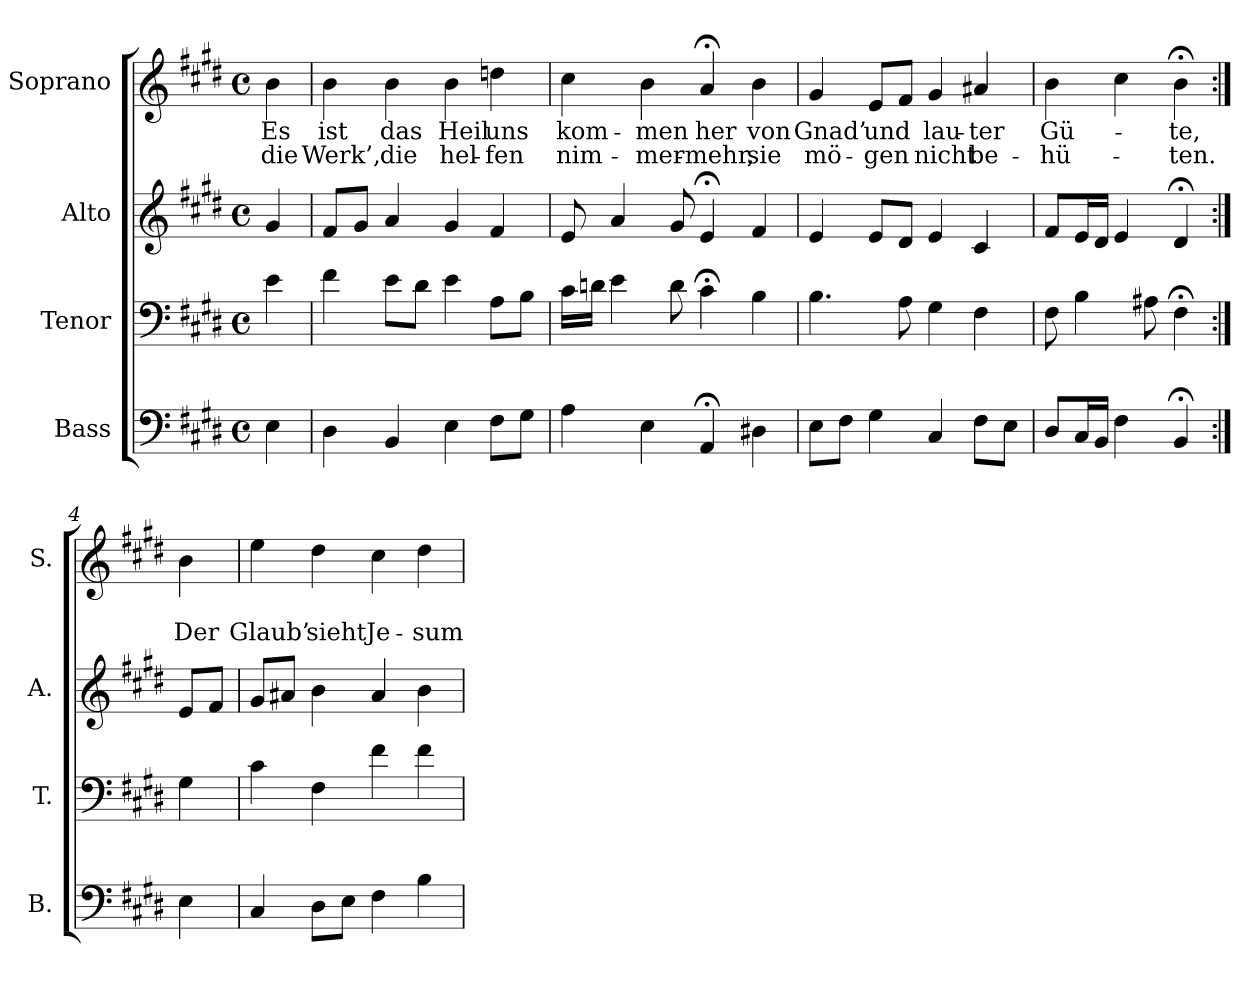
**kern	**kern	**kern	**kern	**text	**text
*part4	*part3	*part2	*part1	*part1	*part1
*staff4	*staff3	*staff2	*staff1	*staff1	*staff1
*I"Bass	*I"Tenor	*I"Alto	*I"Soprano	*	*
*I'B.	*I'T.	*I'A.	*I'S.	*	*
*clefF4	*clefF4	*clefG2	*clefG2	*	*
*k[f#c#g#d#]	*k[f#c#g#d#]	*k[f#c#g#d#]	*k[f#c#g#d#]	*	*
*E:	*E:	*E:	*E:	*	*
*M4/4	*M4/4	*M4/4	*M4/4	*	*
*met(c)	*met(c)	*met(c)	*met(c)	*	*
=	=	=	=	=	=
4E\	4e\	4g#/	4b\	Es	die
=1	=1	=1	=1	=1	=1
4D#\	4f#\	8f#/L	4b\	ist	Werk’,
.	.	8g#/J	.	.	.
4BB/	8e\L	4a/	4b\	das	die
.	8d#\J	.	.	.	.
4E\	4e\	4g#/	4b\	Heil	hel-
8F#\L	8A\L	4f#/	4ddn\	uns	-fen
8G#\J	8B\J	.	.	.	.
=2	=2	=2	=2	=2	=2
4A\	16c#\LL	8e/	4cc#\	kom-	nim-
.	16dn\JJ	.	.	.	.
.	4e\	4a/	.	.	.
4E\	.	.	4b\	-men	-mer-
.	8d\	8g#/	.	.	.
4AA;</	4c#;<\	4e;</	4a;</	her	-mehr,
4D#X\	4B\	4f#/	4b\	von	sie
=3	=3	=3	=3	=3	=3
8E\L	4.B\	4e/	4g#/	Gnad’	mö-
8F#\J	.	.	.	.	.
4G#\	.	8e/L	8e/L	und	-gen
.	8A\	8d#/J	8f#/J	.	.
4C#/	4G#\	4e/	4g#/	lau-	nicht
8F#\L	4F#\	4c#/	4a#X/	-ter	be-
8E\J	.	.	.	.	.
=4	=4	=4	=4	=4	=4
8D#/L	8F#\	8f#/L	4b\	Gü-	-hü-
16C#/L	4B\	16e/L	.	.	.
16BB/JJ	.	16d#/JJ	.	.	.
4F#\	.	4e/	4cc#\	.	.
.	8A#X\	.	.	.	.
4BB;</	4F#;<\	4d#;</	4b;<\	-te,	-ten.
!!LO:LB:g=z
=4a:|!	=4a:|!	=4a:|!	=4a:|!	=4a:|!	=4a:|!
4E\	4G#\	8e/L	4b\	.	Der
.	.	8f#/J	.	.	.
=5	=5	=5	=5	=5	=5
4C#/	4c#\	8g#/L	4ee\	.	Glaub’
.	.	8a#X/J	.	.	.
8D#\L	4F#\	4b\	4dd#\	.	sieht
8E\J	.	.	.	.	.
4F#\	4f#\	4a#/	4cc#\	.	Je-
4B\	4f#\	4b\	4dd#\	.	-sum
=	=	=	=	=	=
*-	*-	*-	*-	*-	*-
